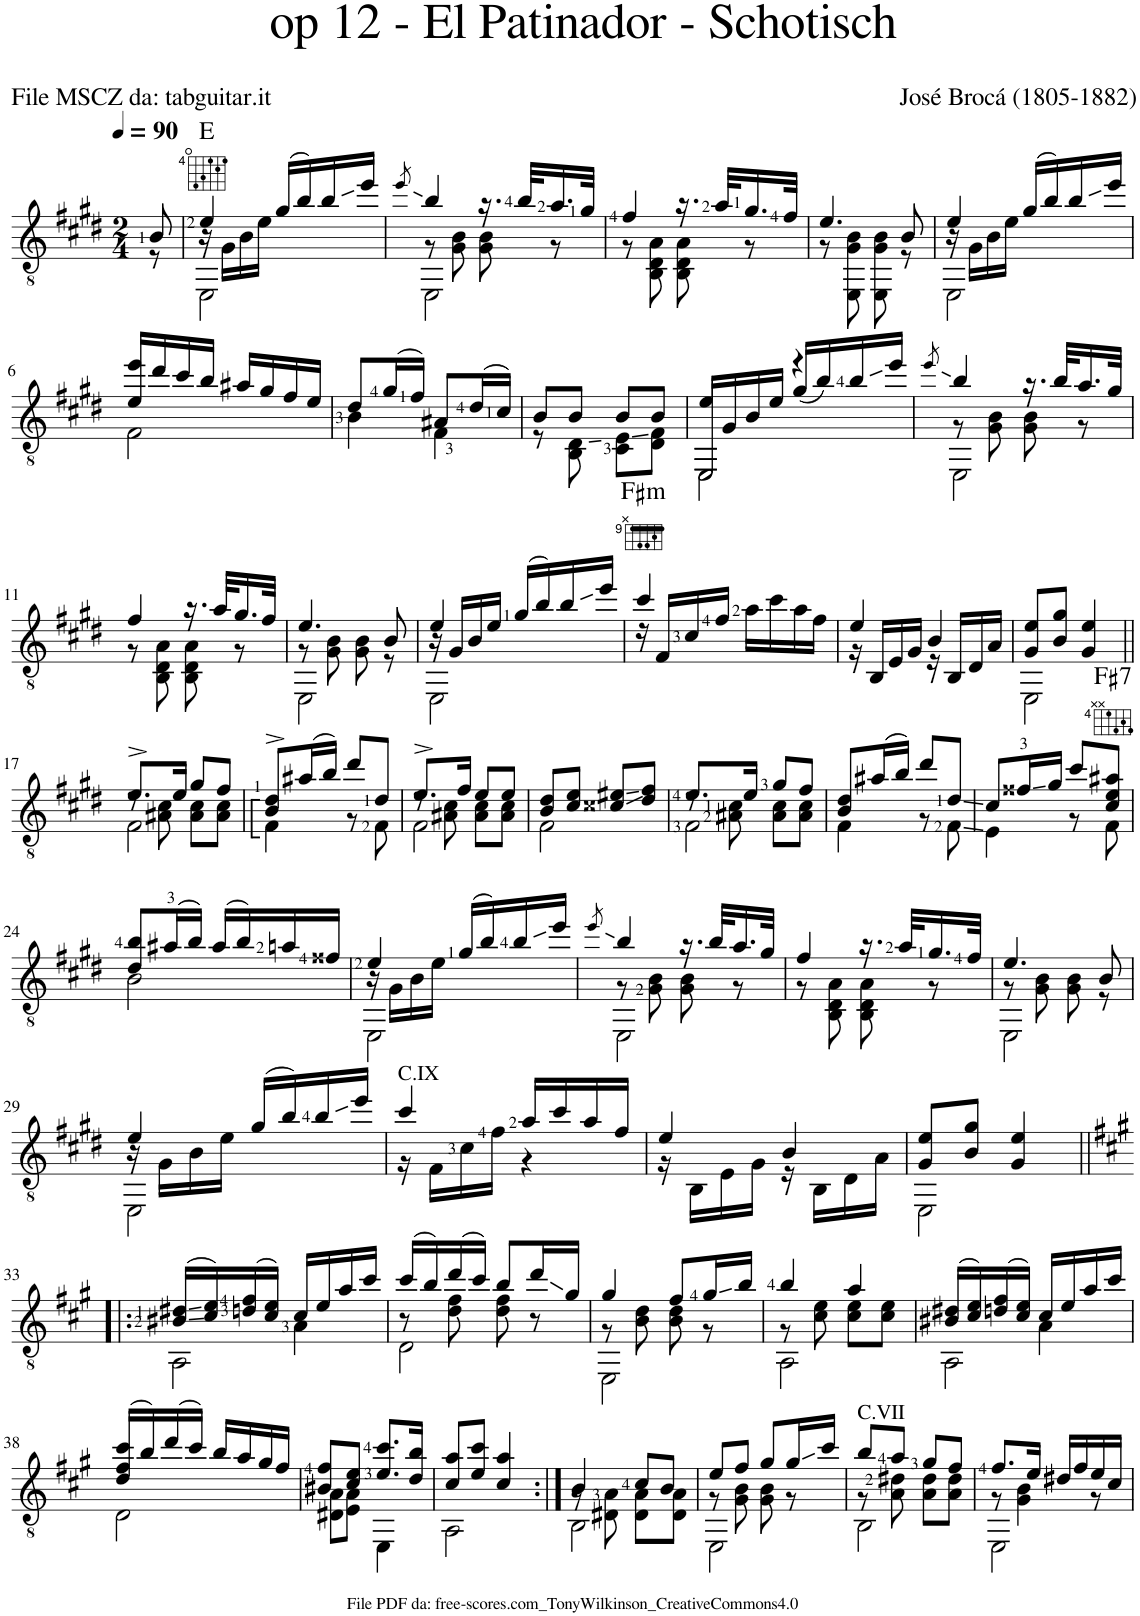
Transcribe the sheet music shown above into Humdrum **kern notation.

**kern	**harte
*part1	*part1
*staff1	*
*I"Guitar	*
*I'Guit.	*
*clefGv2	*
*k[f#c#g#d#]	*
*M2/4	*
*MM90	*
=	=
*^	*
8B/	8r	.
=1	=1	=1
*	*^	*
4e/	16r	2EE\	E:maj
.	16G#\LL	.	.
.	16B\	.	.
.	16e\JJ	.	.
(16g#/LL	4ryy	.	.
16b/)	.	.	.
16b/	.	.	.
16ee/JJ	.	.	.
=2	=2	=2	=2
8qee/	.	.	.
4b/	8r	2EE\	.
.	8G#\ 8B\	.	.
16.r	8G#\ 8B\	.	.
32b/KLL	.	.	.
16.a/	8r	.	.
32g#/JJk	.	.	.
*	*v	*v	*
=3	=3	=3
4f#/	8r	.
.	8BB\ 8D#\ 8A\	.
16.r	8BB\ 8D#\ 8A\	.
32a/KLL	.	.
16.g#/	8r	.
32f#/JJk	.	.
=4	=4	=4
4.e/	8r	.
.	8EE\ 8G#\ 8B\	.
.	8EE\ 8G#\ 8B\	.
8B/	8r	.
=5	=5	=5
*	*^	*
4e/	16r	2EE\	.
.	16G#\LL	.	.
.	16B\	.	.
.	16e\JJ	.	.
(16g#/LL	4ryy	.	.
16b/)	.	.	.
16b/	.	.	.
16ee/JJ	.	.	.
*	*v	*v	*
!!LO:LB:g=z
=6	=6	=6
16e/ 16ee/LL	2F#\	.
16dd#/	.	.
16cc#/	.	.
16b/JJ	.	.
16a#X/LL	.	.
16g#/	.	.
16f#/	.	.
16e/JJ	.	.
=7	=7	=7
8d#/L	4B\	.
(16g#/L	.	.
16f#/JJ)	.	.
8A#X/L	4F#\	.
(16d#/L	.	.
16c#/JJ)	.	.
=8	=8	=8
8B/L	8r	.
8B/J	8BB\ 8D#\	.
8B/L	8C#\ 8E\L	.
8B/J	8D#\ 8F#\J	.
=9	=9	=9
!	!LO:N:head=open	!
*	*^	*
4e/	16EE/LL	2EE\	.
.	16G#/	.	.
.	16B/	.	.
.	16e/JJ	.	.
4r	(16g#/LL	.	.
.	16b/)	.	.
.	16b/	.	.
.	16ee/JJ	.	.
=10	=10	=10	=10
8qee/	.	.	.
4b/	8r	2EE\	.
.	8G#\ 8B\	.	.
16.r	8G#\ 8B\	.	.
32b/KLL	.	.	.
16.a/	8r	.	.
32g#/JJk	.	.	.
*	*v	*v	*
!!LO:LB:g=z
=11	=11	=11
4f#/	8r	.
.	8BB\ 8D#\ 8A\	.
16.r	8BB\ 8D#\ 8A\	.
32a/KLL	.	.
16.g#/	8r	.
32f#/JJk	.	.
=12	=12	=12
*	*^	*
4.e/	8r	2EE\	.
.	8G#\ 8B\	.	.
.	8G#\ 8B\	.	.
8B/	8r	.	.
=13	=13	=13	=13
4e/	16r	2EE\	.
.	16G#/LL	.	.
.	16B/	.	.
.	16e/JJ	.	.
(16g#/LL	4ryy	.	.
16b/)	.	.	.
16b/	.	.	.
16ee/JJ	.	.	.
*	*v	*v	*
=14	=14	=14
!	!	!LO:H:kt=m
4cc#/	16r	F#:min
.	16F#/LL	.
.	16c#/	.
.	16f#/JJ	.
16a\LL	4ryy	.
16cc#\	.	.
16a\	.	.
16f#\JJ	.	.
=15	=15	=15
4e/	16r	.
.	16BB/LL	.
.	16E/	.
.	16G#/JJ	.
4B/	16r	.
.	16BB/LL	.
.	16D#/	.
.	16A/JJ	.
=16	=16	=16
8G#/ 8e/L	2EE\	.
8B/ 8g#/J	.	.
4G#/ 4e/	.	.
!!LO:LB:g=z	!!
=17||	=17||	=17||
*	*^	*
8.e^/L	8r	2F#\	.
.	8A#X\ 8c#\	.	.
16e/Jk	.	.	.
8g#/L	8A#\ 8c#\L	.	.
8f#/J	8A#\ 8c#\J	.	.
*	*v	*v	*
=18	=18	=18
8B/:^ 8d#/:^L	4F#\	.
(16a#X/L	.	.
16b/JJ)	.	.
8dd#/L	8r	.
8d#/J	8F#\	.
=19	=19	=19
*	*^	*
8.e^/L	8r	2F#\	.
.	8A#X\ 8c#\	.	.
16f#/Jk	.	.	.
8e/L	8A#\ 8c#\L	.	.
8e/J	8A#\ 8c#\J	.	.
*	*v	*v	*
=20	=20	=20
8B/ 8d#/L	2F#\	.
8c#/ 8e/J	.	.
8c##X/ 8e#X/L	.	.
8d#/ 8f#/J	.	.
=21	=21	=21
*	*^	*
8.e/L	8r	2F#\	.
.	8A#X\ 8c#\	.	.
16e/Jk	.	.	.
8g#/L	8A#\ 8c#\L	.	.
8f#/J	8A#\ 8c#\J	.	.
*	*v	*v	*
=22	=22	=22
8B/ 8d#/L	4F#\	.
(16a#X/L	.	.
16b/JJ)	.	.
8dd#/L	8r	.
8d#/J	8F#\	.
=23	=23	=23
8c#/L	4E\	.
16f##X/L	.	.
16g#/JJ	.	.
8cc#/L	8r	.
!	!	!LO:H:kt=7
8c#/ 8e/ 8a#X/J	8F#\	F#:7
!!LO:LB:g=z	!!
=24	=24	=24
8d#/ 8b/L	2B\	.
(16a#X/L	.	.
16b/JJ)	.	.
(16a#/LL	.	.
16b/)	.	.
16an/	.	.
16f##X/JJ	.	.
=25	=25	=25
*	*^	*
4e/	16r	2EE\	.
.	16G#\LL	.	.
.	16B\	.	.
.	16e\JJ	.	.
(16g#/LL	4ryy	.	.
16b/)	.	.	.
16b/	.	.	.
16ee/JJ	.	.	.
=26	=26	=26	=26
8qee/	.	.	.
4b/	8r	2EE\	.
.	8G#\ 8B\	.	.
16.r	8G#\ 8B\	.	.
32b/KLL	.	.	.
16.a/	8r	.	.
32g#/JJk	.	.	.
*	*v	*v	*
=27	=27	=27
4f#/	8r	.
.	8BB\ 8D#\ 8A\	.
16.r	8BB\ 8D#\ 8A\	.
32a/KLL	.	.
16.g#/	8r	.
32f#/JJk	.	.
=28	=28	=28
*	*^	*
4.e/	8r	2EE\	.
.	8G#\ 8B\	.	.
.	8G#\ 8B\	.	.
8B/	8r	.	.
!!LO:LB:g=z	!!	!!
=29	=29	=29	=29
4e/	16r	2EE\	.
.	16G#\LL	.	.
.	16B\	.	.
.	16e\JJ	.	.
(16g#/LL	4ryy	.	.
16b/)	.	.	.
16b/	.	.	.
16ee/JJ	.	.	.
*	*v	*v	*
=30	=30	=30
!LO:TX:a:t=C.IX	!	!
4cc#/	16r	.
.	16F#\LL	.
.	16c#\	.
.	16f#\JJ	.
16a/LL	4r	.
16cc#/	.	.
16a/	.	.
16f#/JJ	.	.
=31	=31	=31
4e/	16r	.
.	16BB\LL	.
.	16E\	.
.	16G#\JJ	.
4B/	16r	.
.	16BB\LL	.
.	16D#\	.
.	16A\JJ	.
=32	=32	=32
8G#/ 8e/L	2EE\	.
8B/ 8g#/J	.	.
4G#/ 4e/	.	.
*v	*v	*
!!LO:LB:g=z
=33!|:	=33!|:
*k[f#c#g#]	*
*^	*
*	*^	*
(16B#X/ 16d#X/LL	4ryy	2AA\	.
16c#/ 16e/)	.	.	.
(16dn/ 16f#/	.	.	.
16c#/ 16e/JJ)	.	.	.
16c#/LL	4A\	.	.
16e/	.	.	.
16a/	.	.	.
16cc#/JJ	.	.	.
=34	=34	=34	=34
(16cc#/LL	8r	2D\	.
16b/)	.	.	.
(16dd/	8d\ 8f#\	.	.
16cc#/JJ)	.	.	.
8b/L	8d\ 8f#\	.	.
16dd/L	8r	.	.
16g#/JJ	.	.	.
=35	=35	=35	=35
4g#/	8r	2EE\	.
.	8B\ 8d\	.	.
8f#/L	8B\ 8d\	.	.
16g#/L	8r	.	.
16b/JJ	.	.	.
=36	=36	=36	=36
4b/	8r	2AA\	.
.	8c#\ 8e\	.	.
4a/	8c#\ 8e\L	.	.
.	8c#\ 8e\J	.	.
=37	=37	=37	=37
(16B#X/ 16d#X/LL	4ryy	2AA\	.
16c#/ 16e/)	.	.	.
(16dn/ 16f#/	.	.	.
16c#/ 16e/JJ)	.	.	.
16c#/LL	4A\	.	.
16e/	.	.	.
16a/	.	.	.
16cc#/JJ	.	.	.
*	*v	*v	*
!!LO:LB:g=z
=38	=38	=38
(16d/ 16f#/ 16cc#/LL	2D\	.
16b/)	.	.
(16dd/	.	.
16cc#/JJ)	.	.
16b/LL	.	.
16a/	.	.
16g#/	.	.
16f#/JJ	.	.
=39	=39	=39
8B#X/ 8f#/L	8D#X\ 8A\L	.
8c#/ 8e/J	8E\ 8A\J	.
8.e/ 8.cc#/L	4EE\	.
16d/ 16b/Jk	.	.
=40	=40	=40
8c#/ 8a/L	2AA\	.
8e/ 8cc#/J	.	.
4c#/ 4a/	.	.
=41:|!	=41:|!	=41:|!
*	*^	*
4B/	8r	2BB\	.
.	8D#X\ 8A\	.	.
8c#/L	8D#\ 8A\L	.	.
8B/J	8D#\ 8A\J	.	.
=42	=42	=42	=42
8e/L	8r	2EE\	.
8f#/J	8G#\ 8B\	.	.
8g#/L	8G#\ 8B\	.	.
16g#/L	8r	.	.
16cc#/JJ	.	.	.
=43	=43	=43	=43
!LO:TX:a:t=C.VII	!	!	!
8b/L	8r	2BB\	.
8a/J	8A\ 8d#X\	.	.
8g#/L	8A\ 8d#\L	.	.
8f#/J	8A\ 8d#\J	.	.
=44	=44	=44	=44
8.f#/L	8r	2EE\	.
.	4G#\ 4B\	.	.
16e/Jk	.	.	.
16d#X/LL	.	.	.
16f#/	.	.	.
16e/	8r	.	.
16c#/JJ	.	.	.
*v	*v	*v	*
=	=
*-	*-
